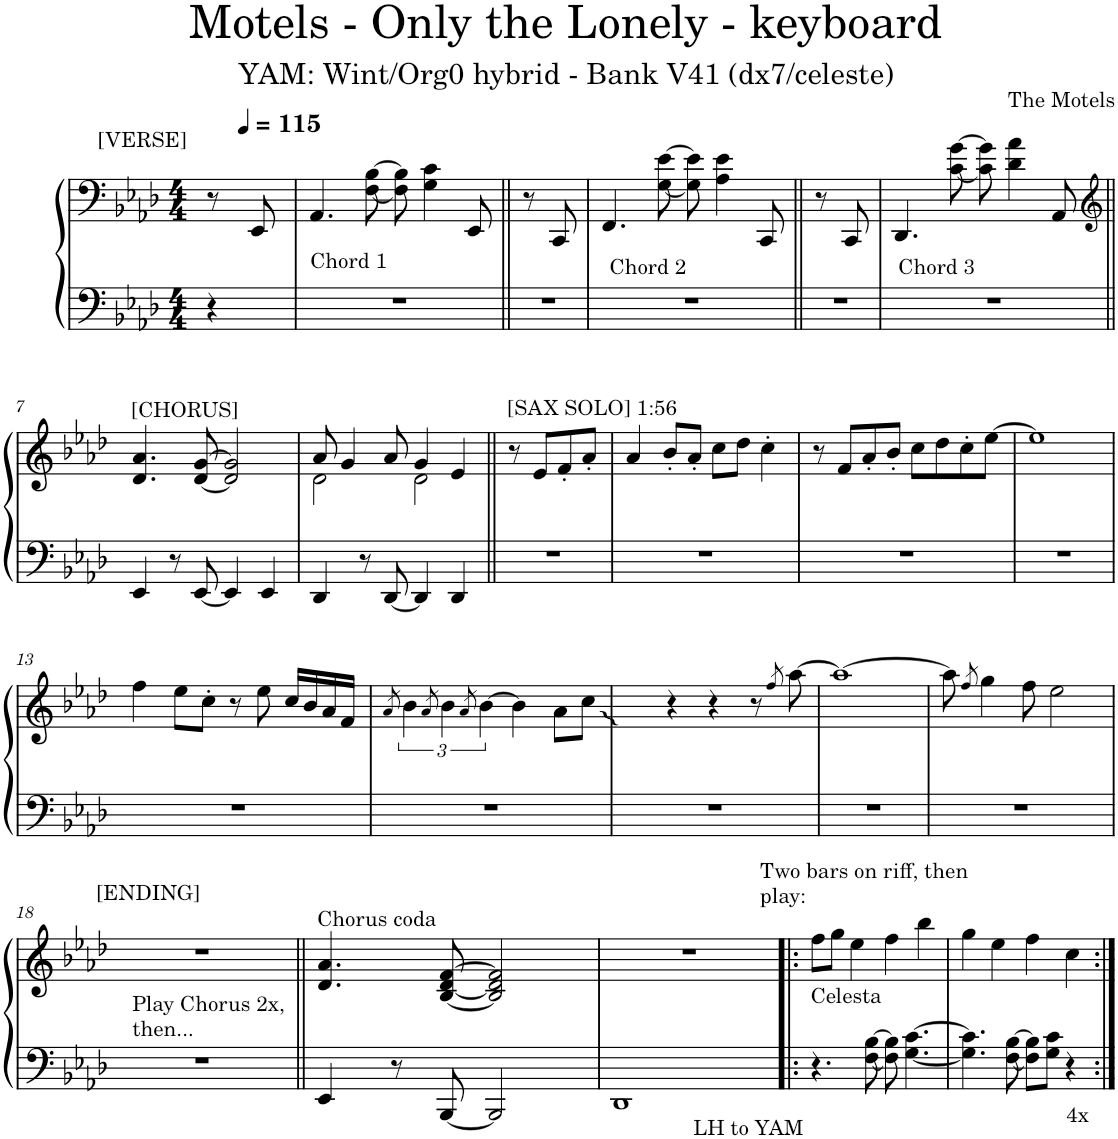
**kern	**kern
*part1	*part1
*staff2	*staff1
*I"Piano	*
*I'Pno.	*
*clefF4	*clefF4
*k[b-e-a-d-]	*k[b-e-a-d-]
*M4/4	*M4/4
=1	=1
4r	8r
.	8EE-/
=2	=2
*	*MM115
!	!LO:TX:a:t=[VERSE]
!	!LO:TX:b:t=Chord 1
1r	4.AA-/
.	[8F\ [8B-\
.	8F\] 8B-\]
.	4G\ 4c\
.	8EE-/
=3||	=3||
4r	8r
.	8CC/
=4	=4
!	!LO:TX:b:t=Chord 2
1r	4.FF/
.	[8G\ [8e-\
.	8G\] 8e-\]
.	4A-\ 4e-\
.	8CC/
=5||	=5||
4r	8r
.	8CC/
=6	=6
!	!LO:TX:b:t=Chord 3
1r	4.DD-/
.	[8c\ [8g\
.	8c\] 8g\]
.	4d-\ 4a-\
.	8AA-/
!!LO:LB:g=z
=7||	=7||
*	*clefG2
!	!LO:TX:a:t=[CHORUS]
4EE-/	4.d-/ 4.a-/
8r	.
[8EE-/	[8d-/ [8g/
4EE-/]	2d-/] 2g/]
4EE-/	.
=8	=8
*	*^
4DD-/	8a-/	2d-\
.	4g/	.
8r	.	.
[8DD-/	8a-/	.
4DD-/]	4g/	2d-\
4DD-/	4e-/	.
*	*v	*v
=9||	=9||
!	!LO:TX:a:t=[SAX SOLO] 1&colon;56
2r	8r
.	8e-/L
.	8f'/
.	8a-'/J
=10	=10
1r	4a-/
.	8b-'/L
.	8a-'/J
.	8cc\L
.	8dd-\J
.	4cc'\
=11	=11
1r	8r
.	8f/L
.	8a-'/
.	8b-'/J
.	8cc\L
.	8dd-\
.	8cc'\
.	[8ee-\J
=12	=12
1r	1ee-]
!!LO:LB:g=z
=13	=13
1r	4ff\
.	8ee-\L
.	8cc'\J
.	8r
.	8ee-\
.	16cc/LL
.	16b-/
.	16a-/
.	16f/JJ
=14	=14
.	8qa-/
1r	6b-\
.	8qa-/
.	6b-\
.	8qa-/
.	[6b-\
.	4b-\]
.	8a-\L
.	8cc\J
=15	=15
1r	4c
.	4r
.	4r
.	8r
.	8qff/
.	[8aa-\
=16	=16
1r	1aa-_
=17	=17
1r	8aa-\]
.	8qff/
.	4gg\
.	8ff\
.	2ee-\
!!LO:LB:g=z
=18	=18
!	!LO:TX:b:t=Play Chorus 2x,
!	!LO:TX:b:t=then...
!	!LO:TX:a:t=[ENDING]
1r	1r
=19||	=19||
!	!LO:TX:a:t=Chorus coda
4EE-/	4.d-/ 4.a-/
8r	.
[8BBB-/	[8B-/ [8d-/ [8f/
2BBB-/]	2B-/] 2d-/] 2f/]
=20	=20
1DD-	1r
=21!|:	=21!|:
!	!LO:TX:a:t=Two bars on riff, then
!	!LO:TX:a:t=play&colon;
!	!LO:TX:b:t=Celesta
4.r	8ff\L
.	8gg\J
.	4ee-\
!LO:TX:b:t=LH to YAM	!
[8F\ [8B-\	.
8F\] 8B-\]	4ff\
[4.G\ [4.c\	.
.	4bb-\
=22	=22
4.G\] 4.c\]	4gg\
.	4ee-\
[8F\ [8B-\	.
8F\] 8B-\]L	4ff\
8G\ 8c\J	.
!LO:TX:b:t=4x	!
4r	4cc\
=:|!	=:|!
*-	*-
